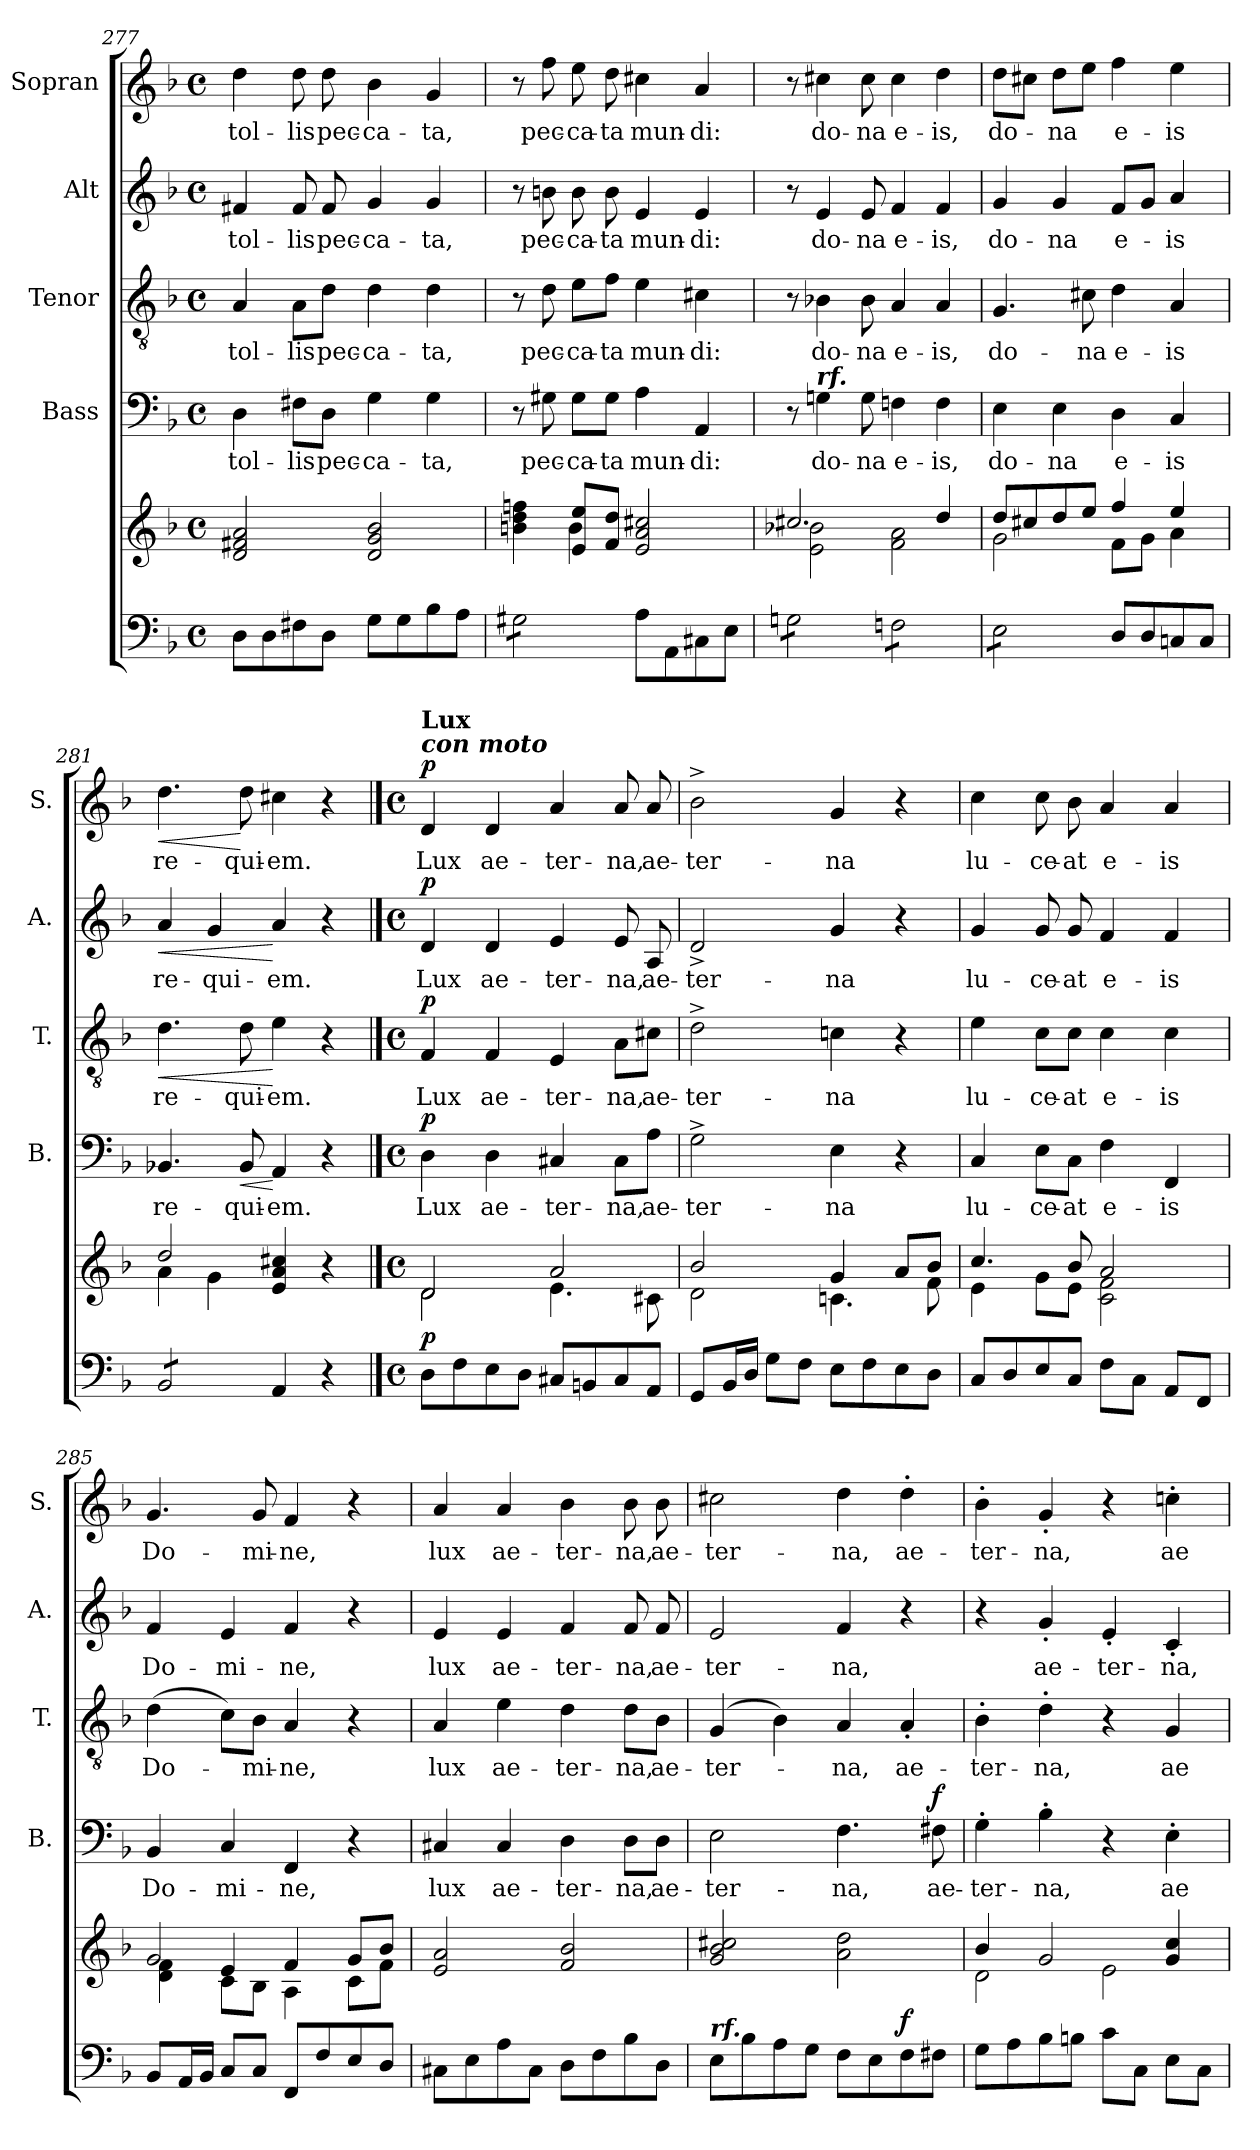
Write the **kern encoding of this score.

**kern	**kern	**dynam	**kern	**text	**dynam	**kern	**text	**dynam	**kern	**text	**dynam	**kern	**text	**dynam
*part5	*part5	*part5	*part4	*part4	*part4	*part3	*part3	*part3	*part2	*part2	*part2	*part1	*part1	*part1
*staff6	*staff5	*staff5/6	*staff4	*staff4	*staff4	*staff3	*staff3	*staff3	*staff2	*staff2	*staff2	*staff1	*staff1	*staff1
*	*	*	*I"Bass	*	*	*I"Tenor	*	*	*I"Alt	*	*	*I"Sopran	*	*
*	*	*	*I'B.	*	*	*I'T.	*	*	*I'A.	*	*	*I'S.	*	*
*clefF4	*clefG2	*	*clefF4	*	*	*clefGv2	*	*	*clefG2	*	*	*clefG2	*	*
*k[b-]	*k[b-]	*	*k[b-]	*	*	*k[b-]	*	*	*k[b-]	*	*	*k[b-]	*	*
*F:	*F:	*	*F:	*	*	*F:	*	*	*F:	*	*	*F:	*	*
*M4/4	*M4/4	*	*M4/4	*	*	*M4/4	*	*	*M4/4	*	*	*M4/4	*	*
*met(c)	*met(c)	*	*met(c)	*	*	*met(c)	*	*	*met(c)	*	*	*met(c)	*	*
=277	=277	=277	=277	=277	=277	=277	=277	=277	=277	=277	=277	=277	=277	=277
!	!	!	!	!LO:LY:b	!	!	!LO:LY:b	!	!	!LO:LY:b	!	!	!LO:LY:b	!LO:DY:a
8D\L	2d/ 2f#X/ 2a/	.	4D\	tol-	.	4A/	tol-	.	4f#X/	tol-	.	4dd\	tol-	pf
8D\	.	.	.	.	.	.	.	.	.	.	.	.	.	.
!	!	!	!	!LO:LY:b	!	!	!LO:LY:b	!	!	!LO:LY:b	!	!	!LO:LY:b	!
8F#X\	.	.	8F#X\L	-lis	.	8A\L	-lis	.	8f#/	-lis	.	8dd\	-lis	.
!	!	!	!	!LO:LY:b	!	!	!LO:LY:b	!	!	!LO:LY:b	!	!	!LO:LY:b	!
8D\J	.	.	8D\J	pec-	.	8d\J	pec-	.	8f#/	pec-	.	8dd\	pec-	.
!	!	!	!	!LO:LY:b	!	!	!LO:LY:b	!	!	!LO:LY:b	!	!	!LO:LY:b	!
8G\L	2d/ 2g/ 2b-/	.	4G\	-ca-	.	4d\	-ca-	.	4g/	-ca-	.	4b-\	-ca-	.
8G\	.	.	.	.	.	.	.	.	.	.	.	.	.	.
!	!	!	!	!LO:LY:b	!	!	!LO:LY:b	!	!	!LO:LY:b	!	!	!LO:LY:b	!
8B-\	.	.	4G\	-ta,	.	4d\	-ta,	.	4g/	-ta,	.	4g/	-ta,	.
8A\J	.	.	.	.	.	.	.	.	.	.	.	.	.	.
!!LO:LB:g=z
=278	=278	=278	=278	=278	=278	=278	=278	=278	=278	=278	=278	=278	=278	=278
*	*^	*	*	*	*	*	*	*	*	*	*	*	*	*
*tremolo	*	*	*	*	*	*	*	*	*	*	*	*	*	*	*
8G#X\L	4bn\ 4dd\ 4ffn\	4ryy	.	8r	.	.	8r	.	.	8r	.	.	8r	.	.
!	!	!	!	!	!LO:LY:b	!	!	!LO:LY:b	!	!	!LO:LY:b	!	!	!LO:LY:b	!
8G#X\	.	.	.	8G#X\	pec-	.	8d\	pec-	.	8bn\	pec-	.	8ff\	pec-	.
!	!	!	!	!	!LO:LY:b	!	!	!LO:LY:b	!	!	!LO:LY:b	!	!	!LO:LY:b	!
8G#X\	8e/ 8ee/L	4b\	.	8G#\L	-ca-	.	8e\L	-ca-	.	8b\	-ca-	.	8ee\	-ca-	.
!	!	!	!	!	!LO:LY:b	!	!	!LO:LY:b	!	!	!LO:LY:b	!	!	!LO:LY:b	!
8G#X\J	8f/ 8dd/J	.	.	8G#\J	-ta	.	8f\J	-ta	.	8b\	-ta	.	8dd\	-ta	.
*Xtremolo	*	*	*	*	*	*	*	*	*	*	*	*	*	*	*
!	!	!	!	!	!LO:LY:b	!	!	!LO:LY:b	!	!	!LO:LY:b	!	!	!LO:LY:b	!
8A\L	2e/ 2a/ 2cc#X/	2ryy	.	4A\	mun-	.	4e\	mun-	.	4e/	mun-	.	4cc#X\	mun-	.
8AA\	.	.	.	.	.	.	.	.	.	.	.	.	.	.	.
!	!	!	!	!	!LO:LY:b	!	!	!LO:LY:b	!	!	!LO:LY:b	!	!	!LO:LY:b	!
8C#X\	.	.	.	4AA/	-di:	.	4c#X\	-di:	.	4e/	-di:	.	4a/	-di:	.
8E\J	.	.	.	.	.	.	.	.	.	.	.	.	.	.	.
=279	=279	=279	=279	=279	=279	=279	=279	=279	=279	=279	=279	=279	=279	=279	=279
!LO:TX:a:Bi:t=rf.	!	!	!	!	!	!	!	!	!	!	!	!	!	!	!
*tremolo	*	*	*	*	*	*	*	*	*	*	*	*	*	*	*
8Gn\L	2.cc#X/	2e\ 2b-X\	.	8r	.	.	8r	.	.	8r	.	.	8r	.	.
!	!	!	!	!LO:TX:a:Bi:t=rf.	!	!	!	!	!	!	!	!	!	!	!
!	!	!	!	!	!LO:LY:b	!	!	!LO:LY:b	!LO:DY:a	!	!LO:LY:b	!LO:DY:a	!	!LO:LY:b	!LO:DY:a
8Gn\	.	.	.	4Gn\	do-	.	4B-X\	do-	pf	4e/	do-	pf	4cc#X\	do-	pf
8Gn\	.	.	.	.	.	.	.	.	.	.	.	.	.	.	.
!	!	!	!	!	!LO:LY:b	!	!	!LO:LY:b	!	!	!LO:LY:b	!	!	!LO:LY:b	!
8Gn\J	.	.	.	8G\	-na	.	8B-\	-na	.	8e/	-na	.	8cc#\	-na	.
!	!	!	!	!	!LO:LY:b	!	!	!LO:LY:b	!	!	!LO:LY:b	!	!	!LO:LY:b	!
8Fn\L	.	2f\ 2a\	.	4Fn\	e-	.	4A/	e-	.	4f/	e-	.	4cc#\	e-	.
8Fn\	.	.	.	.	.	.	.	.	.	.	.	.	.	.	.
!	!	!	!	!	!LO:LY:b	!	!	!LO:LY:b	!	!	!LO:LY:b	!	!	!LO:LY:b	!
8Fn\	4dd/	.	.	4F\	-is,	.	4A/	-is,	.	4f/	-is,	.	4dd\	-is,	.
8Fn\J	.	.	.	.	.	.	.	.	.	.	.	.	.	.	.
=280	=280	=280	=280	=280	=280	=280	=280	=280	=280	=280	=280	=280	=280	=280	=280
!	!	!	!	!	!LO:LY:b	!	!	!LO:LY:b	!	!	!LO:LY:b	!	!	!LO:LY:b	!
8E\L	8dd/L	2g\	.	4E\	do-	.	4.G/	do-	.	4g/	do-	.	8dd\L	do-	.
8E\	8cc#X/	.	.	.	.	.	.	.	.	.	.	.	8cc#X\J	.	.
!	!	!	!	!	!LO:LY:b	!	!	!	!	!	!LO:LY:b	!	!	!LO:LY:b	!
8E\	8dd/	.	.	4E\	-na	.	.	.	.	4g/	-na	.	8dd\L	-na	.
!	!	!	!	!	!	!	!	!LO:LY:b	!	!	!	!	!	!	!
8E\J	8ee/J	.	.	.	.	.	8c#X\	-na	.	.	.	.	8ee\J	.	.
*Xtremolo	*	*	*	*	*	*	*	*	*	*	*	*	*	*	*
!	!	!	!	!	!LO:LY:b	!	!	!LO:LY:b	!	!	!LO:LY:b	!	!	!LO:LY:b	!
8D/L	4ff/	8f\L	.	4D\	e-	.	4d\	e-	.	8f/L	e-	.	4ff\	e-	.
8D/	.	8g\J	.	.	.	.	.	.	.	8g/J	.	.	.	.	.
!	!	!	!	!	!LO:LY:b	!	!	!LO:LY:b	!	!	!LO:LY:b	!	!	!LO:LY:b	!
8Cn/	4ee/	4a\	.	4C/	-is	.	4A/	-is	.	4a/	-is	.	4ee\	-is	.
8C/J	.	.	.	.	.	.	.	.	.	.	.	.	.	.	.
=281	=281	=281	=281	=281	=281	=281	=281	=281	=281	=281	=281	=281	=281	=281	=281
!	!	!	!	!	!LO:LY:b	!	!	!LO:LY:b	!LO:HP:b	!	!LO:LY:b	!LO:HP:b	!	!LO:LY:b	!LO:HP:b
*tremolo	*	*	*	*	*	*	*	*	*	*	*	*	*	*	*
8BB-/L	2dd/	4a\	.	4.BB-X/	re-	.	4.d\	re-	<	4a/	re-	<	4.dd\	re-	<
8BB-/	.	.	.	.	.	.	.	.	.	.	.	.	.	.	.
!	!	!	!	!	!	!	!	!	!	!	!LO:LY:b	!	!	!	!
8BB-/	.	4g\	.	.	.	.	.	.	.	4g/	-qui-	.	.	.	.
!	!	!	!	!	!LO:LY:b	!LO:HP:b	!	!LO:LY:b	!	!	!	!	!	!LO:LY:b	!
8BB-/J	.	.	.	8BB-/	-qui-	<	8d\	-qui-	.	.	.	.	8dd\	-qui-	[
*Xtremolo	*	*	*	*	*	*	*	*	*	*	*	*	*	*	*
!	!	!	!	!	!LO:LY:b	!	!	!LO:LY:b	!	!	!LO:LY:b	!	!	!LO:LY:b	!
4AA/	4e/ 4a/ 4cc#X/	2ryy	.	4AA/	-em.	[	4e\	-em.	[	4a/	-em.	[	4cc#X\	-em.	.
4r	4r	.	.	4r	.	.	4r	.	.	4r	.	.	4r	.	.
!!LO:PB:g=z
==282	==282	==282	==282	==282	==282	==282	==282	==282	==282	==282	==282	==282	==282	==282	==282
*M4/4	*M4/4	*	*	*M4/4	*	*	*M4/4	*	*	*M4/4	*	*	*M4/4	*	*
*met(c)	*met(c)	*	*	*met(c)	*	*	*met(c)	*	*	*met(c)	*	*	*met(c)	*	*
!	!	!	!	!	!	!	!	!	!	!	!	!	!LO:TX:a:Bi:t=con moto	!	!
!	!	!	!	!	!	!	!	!	!	!	!	!	!LO:TX:a:B:t=Lux	!	!
!	!	!	!LO:DY:a=2	!	!LO:LY:b	!LO:DY:a	!	!LO:LY:b	!LO:DY:a	!	!LO:LY:b	!LO:DY:a	!	!LO:LY:b	!LO:DY:a
8D\L	2d/	2d\	p	4D\	Lux	p	4F/	Lux	p	4d/	Lux	p	4d/	Lux	p
8F\	.	.	.	.	.	.	.	.	.	.	.	.	.	.	.
!	!	!	!	!	!LO:LY:b	!	!	!LO:LY:b	!	!	!LO:LY:b	!	!	!LO:LY:b	!
8E\	.	.	.	4D\	ae-	.	4F/	ae-	.	4d/	ae-	.	4d/	ae-	.
8D\J	.	.	.	.	.	.	.	.	.	.	.	.	.	.	.
!	!	!	!	!	!LO:LY:b	!	!	!LO:LY:b	!	!	!LO:LY:b	!	!	!LO:LY:b	!
8C#X/L	2a/	4.e\	.	4C#X/	-ter-	.	4E/	-ter-	.	4e/	-ter-	.	4a/	-ter-	.
8BBn/	.	.	.	.	.	.	.	.	.	.	.	.	.	.	.
!	!	!	!	!	!LO:LY:b	!	!	!LO:LY:b	!	!	!LO:LY:b	!	!	!LO:LY:b	!
8C#/	.	.	.	8C#\L	-na,	.	8A\L	-na,	.	8e/	-na,	.	8a/	-na,	.
!	!	!	!	!	!LO:LY:b	!	!	!LO:LY:b	!	!	!LO:LY:b	!	!	!LO:LY:b	!
8AA/J	.	8c#X\	.	8A\J	ae-	.	8c#X\J	ae-	.	8A/	ae-	.	8a/	ae-	.
=283	=283	=283	=283	=283	=283	=283	=283	=283	=283	=283	=283	=283	=283	=283	=283
!	!	!	!	!	!LO:LY:b	!	!	!LO:LY:b	!	!	!LO:LY:b	!	!	!LO:LY:b	!
8GG/L	2b-/	2d\	.	2G^>\	-ter-	.	2d^>\	-ter-	.	2d^>/	-ter-	.	2b-^>\	-ter-	.
16BB-/L	.	.	.	.	.	.	.	.	.	.	.	.	.	.	.
16D/JJ	.	.	.	.	.	.	.	.	.	.	.	.	.	.	.
8G\L	.	.	.	.	.	.	.	.	.	.	.	.	.	.	.
8F\J	.	.	.	.	.	.	.	.	.	.	.	.	.	.	.
!	!	!	!	!	!LO:LY:b	!	!	!LO:LY:b	!	!	!LO:LY:b	!	!	!LO:LY:b	!
8E\L	4g/	4.cn\	.	4E\	-na	.	4cn\	-na	.	4g/	-na	.	4g/	-na	.
8F\	.	.	.	.	.	.	.	.	.	.	.	.	.	.	.
8E\	8a/L	.	.	4r	.	.	4r	.	.	4r	.	.	4r	.	.
8D\J	8b-/J	8f\	.	.	.	.	.	.	.	.	.	.	.	.	.
=284	=284	=284	=284	=284	=284	=284	=284	=284	=284	=284	=284	=284	=284	=284	=284
!	!	!	!	!	!LO:LY:b	!	!	!LO:LY:b	!	!	!LO:LY:b	!	!	!LO:LY:b	!
8C/L	4.cc/	4e\	.	4C/	lu-	.	4e\	lu-	.	4g/	lu-	.	4cc\	lu-	.
8D/	.	.	.	.	.	.	.	.	.	.	.	.	.	.	.
!	!	!	!	!	!LO:LY:b	!	!	!LO:LY:b	!	!	!LO:LY:b	!	!	!LO:LY:b	!
8E/	.	8g\L	.	8E\L	-ce-	.	8c\L	-ce-	.	8g/	-ce-	.	8cc\	-ce-	.
!	!	!	!	!	!LO:LY:b	!	!	!LO:LY:b	!	!	!LO:LY:b	!	!	!LO:LY:b	!
8C/J	8b-/	8e\J	.	8C\J	-at	.	8c\J	-at	.	8g/	-at	.	8b-\	-at	.
!	!	!	!	!	!LO:LY:b	!	!	!LO:LY:b	!	!	!LO:LY:b	!	!	!LO:LY:b	!
8F\L	2a/	2c\ 2f\	.	4F\	e-	.	4c\	e-	.	4f/	e-	.	4a/	e-	.
8C\J	.	.	.	.	.	.	.	.	.	.	.	.	.	.	.
!	!	!	!	!	!LO:LY:b	!	!	!LO:LY:b	!	!	!LO:LY:b	!	!	!LO:LY:b	!
8AA/L	.	.	.	4FF/	-is	.	4c\	-is	.	4f/	-is	.	4a/	-is	.
8FF/J	.	.	.	.	.	.	.	.	.	.	.	.	.	.	.
=285	=285	=285	=285	=285	=285	=285	=285	=285	=285	=285	=285	=285	=285	=285	=285
*	*	*^	*	*	*	*	*	*	*	*	*	*	*	*	*
!	!	!	!	!	!	!LO:LY:b	!	!	!LO:LY:b	!	!	!LO:LY:b	!	!	!LO:LY:b	!
8BB-/L	2g/	4d\ 4f\	4ryy	.	4BB-/	Do-	.	(>4d\	Do-	.	4f/	Do-	.	4.g/	Do-	.
16AA/L	.	.	.	.	.	.	.	.	.	.	.	.	.	.	.	.
16BB-/JJ	.	.	.	.	.	.	.	.	.	.	.	.	.	.	.	.
!	!	!	!	!	!	!LO:LY:b	!	!	!	!	!	!LO:LY:b	!	!	!	!
8C/L	.	8c\L	4e/	.	4C/	-mi-	.	8c\L)	.	.	4e/	-mi-	.	.	.	.
!	!	!	!	!	!	!	!	!	!LO:LY:b	!	!	!	!	!	!LO:LY:b	!
8C/J	.	8B-\J	.	.	.	.	.	8B-\J	-mi-	.	.	.	.	8g/	-mi-	.
!	!	!	!	!	!	!LO:LY:b	!	!	!LO:LY:b	!	!	!LO:LY:b	!	!	!LO:LY:b	!
8FF/L	4f/	4A\	2ryy	.	4FF/	-ne,	.	4A/	-ne,	.	4f/	-ne,	.	4f/	-ne,	.
8F/	.	.	.	.	.	.	.	.	.	.	.	.	.	.	.	.
8E/	8g/L	8c\L	.	.	4r	.	.	4r	.	.	4r	.	.	4r	.	.
8D/J	8b-/J	8f\J	.	.	.	.	.	.	.	.	.	.	.	.	.	.
*	*	*v	*v	*	*	*	*	*	*	*	*	*	*	*	*	*
!!LO:LB:g=z
=286	=286	=286	=286	=286	=286	=286	=286	=286	=286	=286	=286	=286	=286	=286	=286
!	!	!	!	!	!LO:LY:b	!	!	!LO:LY:b	!	!	!LO:LY:b	!	!	!LO:LY:b	!
*	*v	*v	*	*	*	*	*	*	*	*	*	*	*	*	*
8C#X\L	2e/ 2a/	.	4C#X/	lux	.	4A/	lux	.	4e/	lux	.	4a/	lux	.
8E\	.	.	.	.	.	.	.	.	.	.	.	.	.	.
!	!	!	!	!LO:LY:b	!	!	!LO:LY:b	!	!	!LO:LY:b	!	!	!LO:LY:b	!
8A\	.	.	4C#/	ae-	.	4e\	ae-	.	4e/	ae-	.	4a/	ae-	.
8C#\J	.	.	.	.	.	.	.	.	.	.	.	.	.	.
!	!	!	!	!LO:LY:b	!	!	!LO:LY:b	!	!	!LO:LY:b	!	!	!LO:LY:b	!
8D\L	2f/ 2b-/	.	4D\	-ter-	.	4d\	-ter-	.	4f/	-ter-	.	4b-\	-ter-	.
8F\	.	.	.	.	.	.	.	.	.	.	.	.	.	.
!	!	!	!	!LO:LY:b	!	!	!LO:LY:b	!	!	!LO:LY:b	!	!	!LO:LY:b	!
8B-\	.	.	8D\L	-na,	.	8d\L	-na,	.	8f/	-na,	.	8b-\	-na,	.
!	!	!	!	!LO:LY:b	!	!	!LO:LY:b	!	!	!LO:LY:b	!	!	!LO:LY:b	!
8D\J	.	.	8D\J	ae-	.	8B-\J	ae-	.	8f/	ae-	.	8b-\	ae-	.
=287	=287	=287	=287	=287	=287	=287	=287	=287	=287	=287	=287	=287	=287	=287
!LO:TX:a:Bi:t=rf.	!	!	!	!	!	!	!	!	!	!	!	!	!	!
!	!	!	!	!LO:LY:b	!LO:DY:a	!	!LO:LY:b	!	!	!LO:LY:b	!LO:DY:a	!	!LO:LY:b	!LO:DY:a
8E\L	2g/ 2b-/ 2cc#X/	.	2E\	-ter-	pf	(4G/	-ter-	.	2e/	-ter-	pf	2cc#X\	-ter-	pf
8B-\	.	.	.	.	.	.	.	.	.	.	.	.	.	.
8A\	.	.	.	.	.	4B-\)	.	.	.	.	.	.	.	.
8G\J	.	.	.	.	.	.	.	.	.	.	.	.	.	.
!	!	!	!	!LO:LY:b	!	!	!LO:LY:b	!	!	!LO:LY:b	!	!	!LO:LY:b	!
8F\L	2a\ 2dd\	.	4.F\	-na,	.	4A/	-na,	.	4f/	-na,	.	4dd\	-na,	.
8E\	.	.	.	.	.	.	.	.	.	.	.	.	.	.
!	!	!LO:DY:a=2	!	!	!	!	!LO:LY:b	!	!	!	!	!	!LO:LY:b	!
8F\	.	f	.	.	.	4A'</	ae-	.	4r	.	.	4dd'>\	ae-	.
!	!	!	!	!LO:LY:b	!LO:DY:a	!	!	!	!	!	!	!	!	!
8F#X\J	.	.	8F#X\	ae-	f	.	.	.	.	.	.	.	.	.
=288	=288	=288	=288	=288	=288	=288	=288	=288	=288	=288	=288	=288	=288	=288
*	*^	*	*	*	*	*	*	*	*	*	*	*	*	*
!	!	!	!	!	!LO:LY:b	!	!	!LO:LY:b	!	!	!	!	!	!LO:LY:b	!
8G\L	4b-/	2d\	.	4G'>\	-ter-	.	4B-'>\	-ter-	.	4r	.	.	4b-'>\	-ter-	.
8A\	.	.	.	.	.	.	.	.	.	.	.	.	.	.	.
!	!	!	!	!	!LO:LY:b	!	!	!LO:LY:b	!	!	!LO:LY:b	!	!	!LO:LY:b	!
8B-\	2g/	.	.	4B-'>\	-na,	.	4d'>\	-na,	.	4g'</	ae-	.	4g'</	-na,	.
8Bn\J	.	.	.	.	.	.	.	.	.	.	.	.	.	.	.
!	!	!	!	!	!	!	!	!	!	!	!LO:LY:b	!	!	!	!
8c\L	.	2e\	.	4r	.	.	4r	.	.	4e'</	-ter-	.	4r	.	.
8C\J	.	.	.	.	.	.	.	.	.	.	.	.	.	.	.
!	!	!	!	!	!LO:LY:b	!	!	!LO:LY:b	!	!	!LO:LY:b	!	!	!LO:LY:b	!
8E\L	4g/ 4cc/	.	.	4E'>\	ae-	.	4G/	ae-	.	4c'</	-na,	.	4ccn'>\	ae-	.
8C\J	.	.	.	.	.	.	.	.	.	.	.	.	.	.	.
*	*v	*v	*	*	*	*	*	*	*	*	*	*	*	*	*
=	=	=	=	=	=	=	=	=	=	=	=	=	=	=
*-	*-	*-	*-	*-	*-	*-	*-	*-	*-	*-	*-	*-	*-	*-
